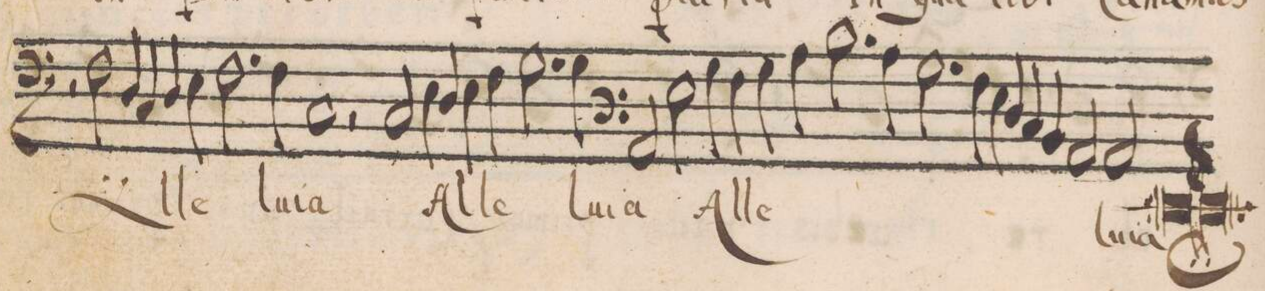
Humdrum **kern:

**kern	**text
*I"BASSVS	*
*clefF4	*
*k[]	*
*met(c|)	*
*M2/1	*
2r	.
2F\	Al-
=42	=42
4D/	.
4C/	.
4D/	-le-
4E\	.
2.F\	.
4F\	-lu-
=43	=43
1C	-ia
2r	.
2C/	.
=44	=44
4E\	Al-
4D/	.
4E\	-le-
4F\	.
2.G\	.
4G\	-lu-
*clefF3	*
=45	=45
2C/	-ia
2G\	Al-
4B\	.
4A\	-le-
4B\	.
4c\	.
=46	=46
2.d\	.
4c\	.
2.B\	.
4A\	.
=47	=47
4G\	.
4F/	.
4E/	.
4D/	.
2C/	.
2C/	-lu-
=48	=48
0GG;<	-ia
==	==
*-	*-
